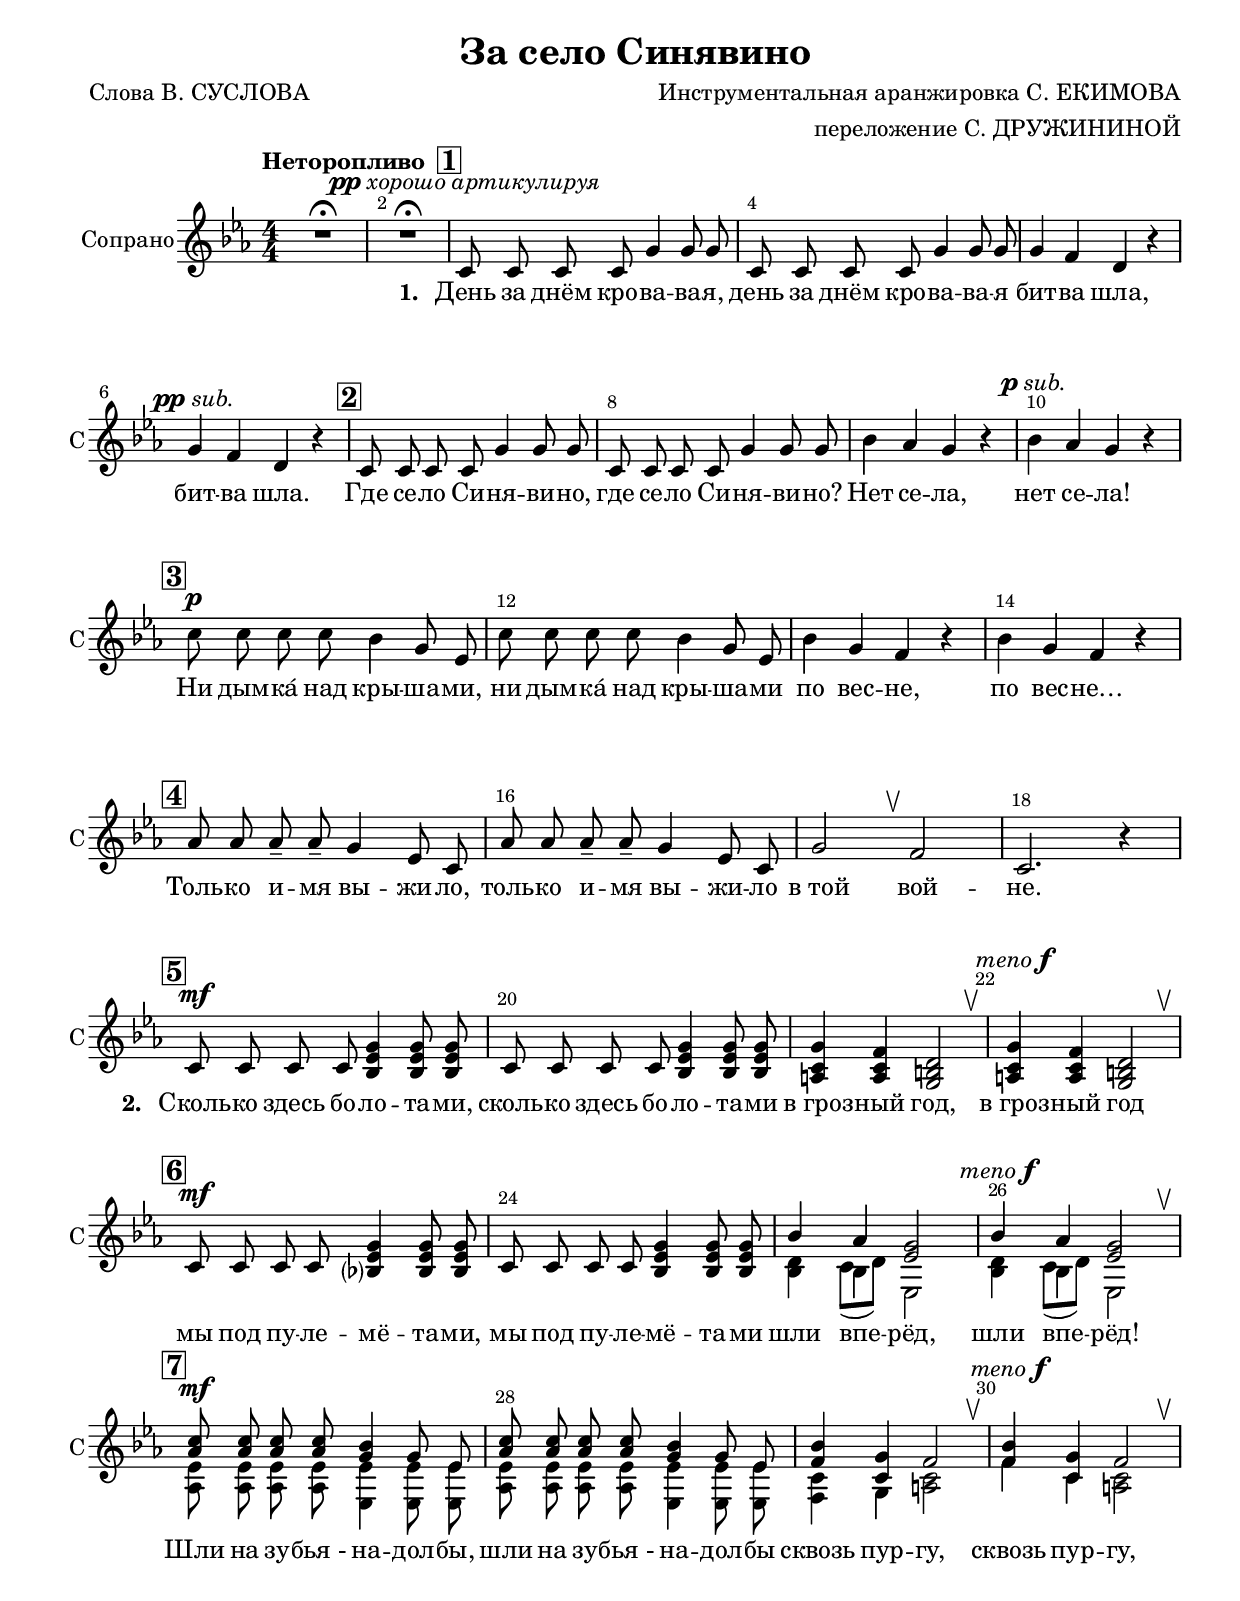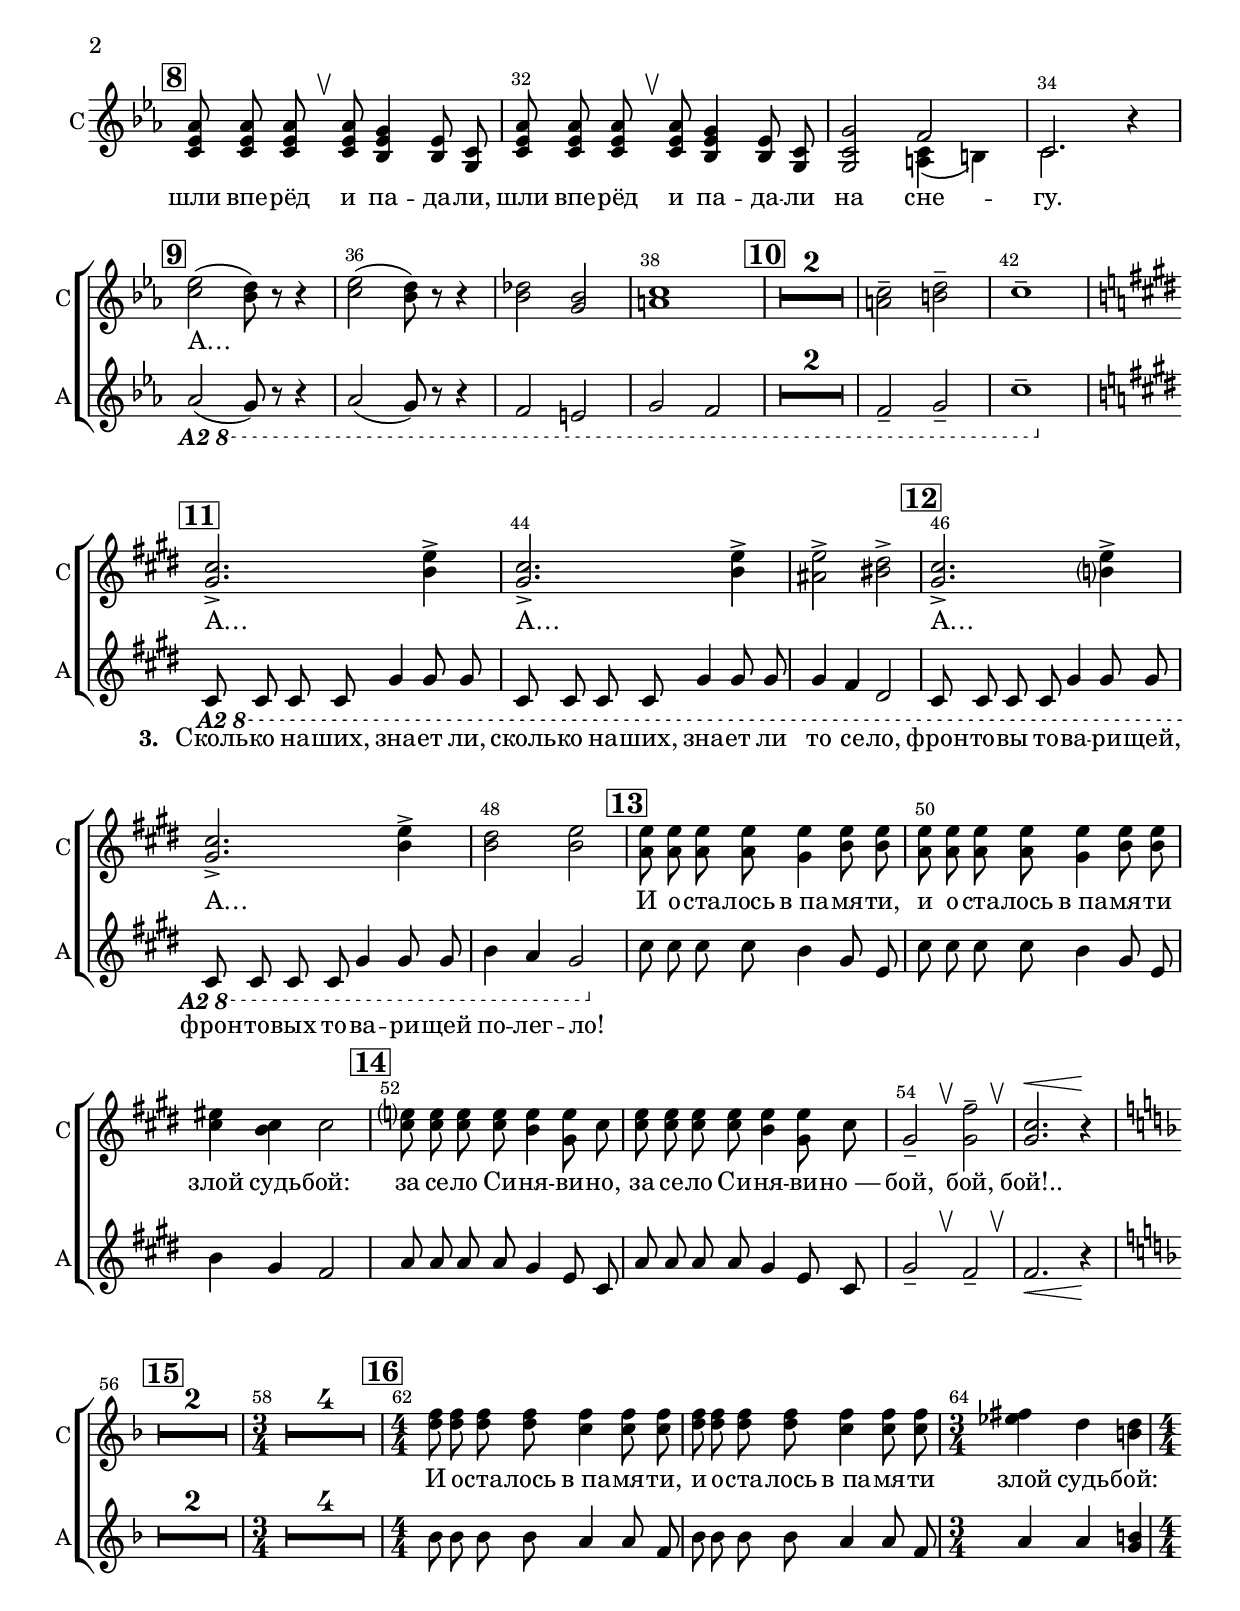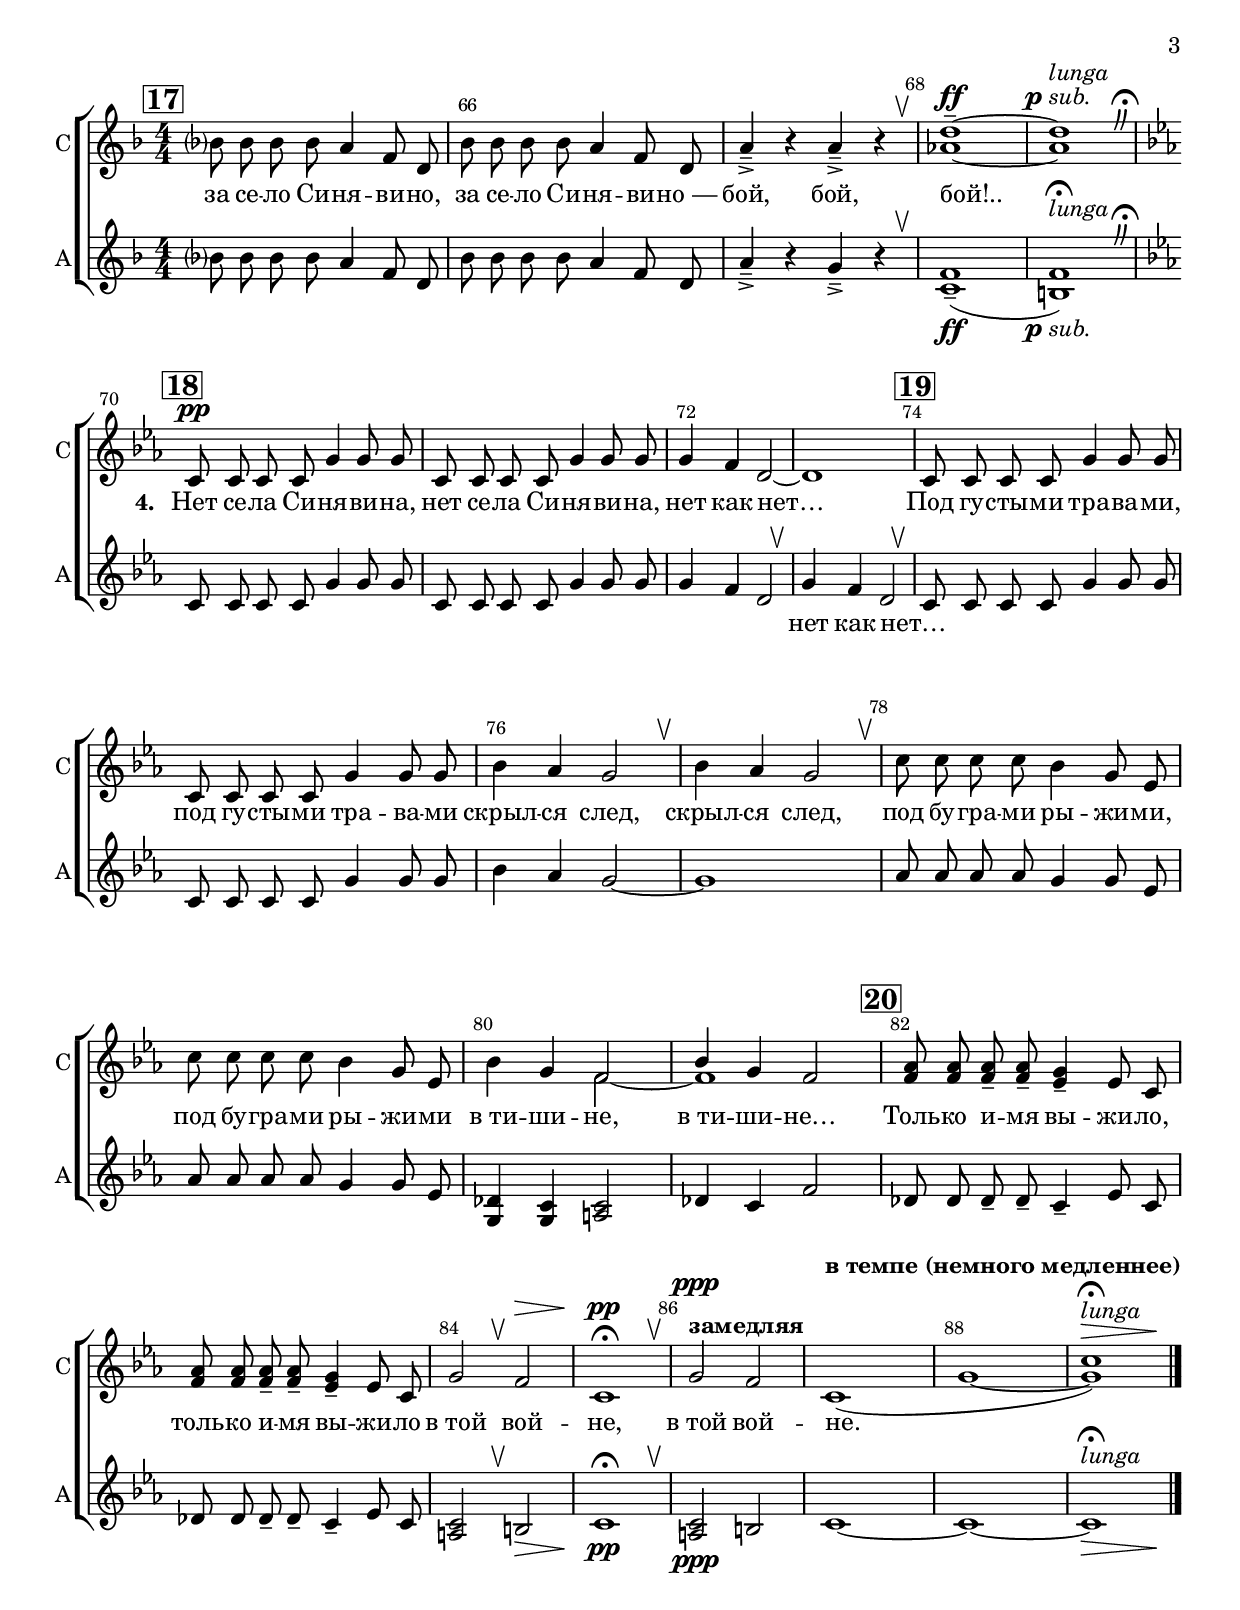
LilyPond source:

\version "2.24.2"

% закомментируйте строку ниже, чтобы получался pdf с навигацией
%#(ly:set-option 'point-and-click #f)
#(ly:set-option 'midi-extension "mid")
#(set-default-paper-size "a4")
%#(set-global-staff-size 18)

\header {
  title = "За село Синявино"
  poet = "Слова В. СУСЛОВА"
  composer = "Инструментальная аранжировка С. ЕКИМОВА"
  arranger = "переложение С. ДРУЖИНИНОЙ"
%  composer = "М. Матвеев"
%  poet = "Слова Е. Руженцева"
  % Удалить строку версии LilyPond 
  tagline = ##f
}
% mark with numbers in squares
squaremarks = {  \set Score.rehearsalMarkFormatter = #format-mark-box-numbers }

global = {
  \key c \minor
  \time 4/4
  \numericTimeSignature
  \autoBeamOff
      \set Score.skipBars = ##t
    \override MultiMeasureRest.expand-limit = #1
    \squaremarks
}

%make visible number of every 2-nd bar
secondbar = {
  \override Score.BarNumber.break-visibility = #end-of-line-invisible
  \override Score.BarNumber.X-offset = #1
  \override Score.BarNumber.self-alignment-X = #LEFT
  \set Score.barNumberVisibility = #(every-nth-bar-number-visible 2)
}

%use this as temporary line break
abr = { \break }

% uncommend next line when finished
abr = {}

%once hide accidental (runaround for cadenza
nat = { \once \hide Accidental }

breathes = { \once \set breathMarkType = #'upbow \breathe }

menof = #(make-dynamic-script (markup #:normal-text #:italic"meno" #:dynamic "f"))
psub = #(make-dynamic-script (markup  #:dynamic "p" #:normal-text #:italic"sub."))
ppsub = #(make-dynamic-script (markup  #:dynamic "pp" #:normal-text #:italic"sub."))
ppart = #(make-dynamic-script (markup  #:dynamic "pp" #:normal-text #:italic "хорошо артикулируя"))

S = { \change Staff = upstaff \voiceTwo }
A = { \change Staff = downstaff \oneVoice}
VO = \voiceOne
OV = \oneVoice

sopvoice = \relative c' {
  \global
  \dynamicUp
  \secondbar
  \tempo "Неторопливо"
  R1\fermata
  R1\fermata
  \mark 1
  c8^\ppart 8 8 8 g'4 8 8 |
  c,8 8 8 8 g'4 8 8 | \abr
  
  g4 f d4 r |
  g4^\ppsub f d r |
  \mark 2
  c8 8 8 8 g'4 8 8 |
  c,8 8 8 8 g'4 8 8 | \abr
  
  bes4 as g r |
  bes4\psub as g r | \break
  \mark 3
  c8\p 8 8 8 bes4 g8 es |
  c'8 8 8 8 bes4 g8 es | \abr
  
  bes'4 g f r |
  bes g f r | \break
  \mark 4
  as8 8 8-- 8-- g4 es8 c |
  as'8 8 8-- 8-- g4 es8 c | \abr
  
  g'2 \breathes f |
  c2. r4 | \break
  \mark 5
  c8\mf 8 8 8 <bes es g>4 8 8 | \abr
  
  c8 8 8 8 <bes es g>4 8 8 |
  <g'  c, a>4 <f c a> <d b g>2 \breathes |
  <g c, a>4\menof <f c a> <d b g>2 | \breathes \abr
  
   \mark 6 c8\mf 8 8 8 <bes es g>4 8 8 |
  c8 8 8 8 <bes es g>4 8 8 |
  \VO bes'4 as  <g es>2 \abr
  
  bes4^\menof as  <g es>2 \breathes |
   \mark 7 <as c>8\mf 8 8 8 <bes g>4 g8 es |
  <as c>8 8 8 8 <bes g>4 g8 es | \abr
  
  <bes' f>4 <g c,> f2 \breathes |
  <bes f>4^\menof <g c,> f2 \breathes |
   \mark 8 \OV <as es c>8 8 8 \breathes 8 <g es bes>4 <es bes> 8 <c g> | \abr
  
  <c es as>8 8 8 \breathes 8 <bes es g>4 <bes es>8 <g c> |
  <g c g'>2 \VO f'2 |
  c2. r4 | \abr
  
  \OV
   \break \mark 9 
  <c' es>2( <bes d>8) r r4 |
  <c es>2( <bes d>8) r r4 |
  <bes des>2 <g bes> | \abr
  
  <a c>1 
   \mark 10 R1*2 | \abr
  
  q2-- <b d>-- |
  c1--
   \mark 11 \key cis\minor
  <cis gis>2.-> <e b>4-> | \abr

<cis gis>2.-> <e b>4-> | 
<ais, e'>2-> <bis dis>-> |
 \mark 12 <gis cis>2.-> <b e>4-> | \abr

<gis cis>2.-> <b e>4-> |
<b dis>2 <b e> |
 \mark 13 <a e'>8 8 8 8 <gis e'>4 <b e>8 8 | \abr

<a e'>8 8 8 8 <gis e'>4 <b e>8 8 |
<cis eis>4 <b cis> cis2 |
\mark 14 <e cis>8 8 8 8 <e b>4 <e gis,>8 cis8 |
<e cis>8 8 8 8 <e b>4 <e gis,>8 cis8 | \abr

gis2-- \breathes <gis fis'>-- \breathes |
<gis cis>2.\< r4 \! |
\mark 15 \key f\major R1*2 \time 3/4 | \abr

R2.*4
\time 4/4
\mark 16 <d' f>8 8 8 8 <c f>4 8 8 |
<d f>8 8 8 8 <c f>4 8 8 | \abr

\time 3/4 <es fis>4 d <d b> | \pageBreak
\time 4/4 \mark 17 bes8 8 8 8 a4 f8 d |
bes'8 8 8 8 a4 f8 d | \abr

a'4---> r a---> r \breathes |
<as d>1--\ff~ |
\set Score.caesuraType = #'((breath . curvedcaesura))
1^\psub^\markup\italic"lunga" \caesura\fermata \key c\minor \abr

\mark 18 c,8\pp 8 8 8 g'4 8 8 |
c,8 8 8 8 g'4 8 8 |
g4 f d2~ |
1 | \abr

\mark 19 c8 8 8 8 g'4 8 8 |
c,8 8 8 8 g'4 8 8 |
bes4 as g2 \breathes |
bes4 as g2 \breathes | \abr

c8 8 8 8 bes4 g8 es |
c'8 8 8 8 bes4 g8 es |
bes'4 g 
<< { \voiceOne f2 bes4 g f2 }  \new Voice { \voiceTwo f2~f1 }>>
 | \abr
\OV
\mark 20 <f as>8 8 8-- 8-- <es g>4-- es8 c |
<f as>8 8 8-- 8-- <es g>4-- es8 c |
g'2 \breathes f\> |
c1\pp\fermata \breathes | \abr

\tempo "замедляя" g'2\ppp   f |
 \tempo "в темпе (немного медленнее)" c1( |
g'~ |
\after 2. \! <g c>)\fermata\> ^\markup\italic"lunga" 
  
 \bar "|."
}

altvoice = \relative c' {
  \global
  \dynamicDown
  
  s1*24
  \S
  <bes d>4 << s4\\ bes4 \\ s4 \\ {c8[( d])}  >> es,2
  <bes' d>4 << s4\\ bes4 \\ s4 \\ {c8[( d])}  >> es,2
  <as es'>8 8 8 8 <es es'>4 8 8
  <as es'>8 8 8 8 <es es'>4 8 8
  <f c'>4 g <c a>2 |
  f4 c <c a>2
  s1*2
  s2 <c a>4( b) |
  c2. r4
  \A
  \ottava -1 
  \set Staff.ottavation = "A2 8"
  as2( g8) r r4
  as2( g8) r r4
  f2 e
  
  g2 f
  R1*2
  
  f2-- g-- |
  c1-- \ottava 0
  \key cis\minor
  \ottava -1
  cis,8 8 8 8 gis'4 8 8 |
  
  %page 23
  cis,8 8 8 8 gis'4 8 8 |
  gis4 fis dis2 |
  cis8 8 8 8 gis'4 8 8 |
  
  cis,8 8 8 8 gis'4 8 8 |
  b4 a gis2 | \ottava 0
  cis'8 8 8 8 b4 gis8 e |
  
  %page 24
  cis'8 8 8 8 b4 gis8 e |
  b'4 gis fis2 |
  a8 8 8 8 gis4 e8 cis |
  a'8 8 8 8 gis4 e8 cis |
  
  gis'2-- \breathes fis-- \breathes |
  fis2.\< r4\! 
  
 \key f\major R1*2 \time 3/4 | 
 
 %page 25
 
R2.*4
\time 4/4 bes8 8 8 8 a4 8 f8 |
bes8 8 8 8 a4 8 f8 |

\time 3/4 a4 a <g b> |
\time 4/4 bes8 8 8 8 a4 f8 d |
bes'8 8 8 8 a4 f8 d |

%page 26
a'4---> r g---> r \breathes |
<f c>1--\ff( |
<f b,>)\psub^\markup\italic"lunga"\fermata 
  \caesura\fermata \key c\minor
  
  c8 8 8 8 g'4 8 8 |
  c,8 8 8 8 g'4 8 8 |
  g4 f d2 \breathes |
  g4 f d2 \breathes |
  
  c8 8 8 8 g'4 8 8 |
  c,8 8 8 8 g'4 8 8 |
  bes4 as g2~ |
  1 |
  
  %page 27
  as8 8 8 8 g4 8 es |
  as8 8 8 8 g4 8 es |
  <des g,>4 <c g> <a c>2 |
  des4 c f2 |
  
  des8 8 8-- 8-- c4-- es8 c |
  des8 8 8-- 8-- c4-- es8 c |
  <c a>2 \breathes b2\> |
  c1\pp\fermata \breathes |
  
  <c a>2\ppp b |
  c1~ |
  1~ |
  \after 2. \! 1\fermata\> ^\markup\italic"lunga" 
  
  \bar "|."
}



lyricscore = \lyricmode {
  \set stanza = "1. " День за днём кро -- ва -- ва -- я, день за днём кро -- ва -- ва -- я
  бит -- ва шла, бит -- ва шла. Где се -- ло Си -- ня -- ви -- но, где се -- ло Си -- ня -- ви -- но?
  Нет се -- ла, нет се -- ла! Ни дым -- ка́ над кры -- ша -- ми, ни дым -- ка́ над кры -- ша -- ми
  
  по вес -- не, по вес -- не… Толь -- ко и -- мя вы -- жи -- ло, толь -- ко и -- мя вы -- жи -- ло
  в_той вой -- не. \set stanza = "2. " Сколь -- ко здесь бо -- ло -- та -- ми,
  сколь -- ко здесь бо -- ло -- та -- ми в_гроз -- ный год, в_гроз -- ный год
  мы под пу -- ле -- мё -- та -- ми, мы под пу -- ле -- мё -- та -- ми шли впе -- рёд,
  
  шли впе -- рёд! Шли на зу -- бья_- на -- дол -- бы, шли на зу -- бья_- на -- дол -- бы
  сквозь пур -- гу, сквозь пур -- гу, шли впе -- рёд и па -- да -- ли,
  шли впе -- рёд и па -- да -- ли на сне -- гу.
  
  А… _ _ _
  _
  _ _ _   А… _
  А… _ _ _ А… _
  А… _ _ _ И о -- ста -- лось в_па -- мя -- ти,
  
  и о -- ста -- лось в_па -- мя -- ти злой судь -- бой: за се -- ло Си -- ня -- ви -- но, за се -- ло Си -- ня -- ви -- но_—
  бой, бой, бой!..
  
  И о -- ста -- лось в_па -- мя -- ти, и о -- ста -- лось в_па -- мя -- ти
  злой судь -- бой: за се -- ло Си -- ня -- ви -- но, за се -- ло Си -- ня -- ви -- но_—
  
  бой, бой, бой!..
  \set stanza = "4. " Нет се -- ла Си -- ня -- ви -- на, нет се -- ла Си -- ня -- ви -- на, нет как нет…
  Под гу -- сты -- ми тра -- ва -- ми, под гу -- сты -- ми тра -- ва -- ми скрыл -- ся след, скрыл -- ся след,
  
  под бу -- гра -- ми ры -- жи -- ми, под бу -- гра -- ми ры -- жи -- ми в_ти -- ши -- не, в_ти -- ши -- не…
  Толь -- ко и -- мя вы -- жи -- ло, толь -- ко и -- мя вы -- жи -- ло в_той вой -- не,
  в_той вой -- не.
}

lyricscorea = \lyricmode {
 _ _ _ _ _ _ 
 
 _ _ _ _ 
 _ _
 _ _ _ _ _ _ _ _ _ _ _ _ 
 _ _ _ _ _ _ _ _ _ _ _ \set stanza = "3. " Сколь -- ко на -- ших, зна -- ет ли, 
 
 сколь -- ко на -- ших, зна -- ет ли то се -- ло, фрон -- то -- вы то -- ва -- ри -- щей,
 фрон -- то -- вых то -- ва -- ри -- щей по -- лег -- ло! _ _ _ _ _ _ _
 
 _ _ _ _ _ _ _ _ _ _ _ _ _ _ _ _ _ _ _ _ _ _ _ _
 _ _ _
 
 _ _ _ _ _ _ _ _ _ _ _ _ _ _
 _ _ _ _ _ _ _ _ _ _ _ _ _ _ _ _ _
 
 _ _ _
 _ _ _ _ _ _ _ _ _ _ _ _ _ _ _ _ _ нет как нет…
 _ _ _ _ _ _ _ _ _ _ _ _ _ _ _ _ _ _ _ _
 
 
}


\bookpart {
  \paper {
    top-margin = 15
    left-margin = 15
    right-margin = 10
    bottom-margin = 20
    indent = 15
    
    ragged-last-bottom = ##f
  }
  \score {
 %     \transpose es f {
    \new ChoirStaff <<
      \new Staff = "upstaff" \with {
        instrumentName = "Сопрано"
        shortInstrumentName = "С"
      } <<
        \new Voice = "soprano" { \oneVoice \sopvoice }
      >> 
      
      \new Lyrics \lyricsto "soprano" { \lyricscore }
      
     \new Staff = "downstaff" \with {
        instrumentName = "Альты"
        shortInstrumentName = "А"
      } <<
        \new Voice  = "alto" { \oneVoice \altvoice }
      >> 
      
            \new Lyrics \lyricsto "alto" { \lyricscorea }

      
      % or: \new Lyrics \lyricsto "soprano" { \lyricscore }
      % alternative lyrics above up staff
      %\new Lyrics \with {alignAboveContext = "upstaff"} \lyricsto "soprano" \lyricst
    >>
 %     }  % transposeµ
    \layout { 
      \context {
        \Score
%         \override BarNumber.break-visibility = #end-of-line-invisible
%          \override BarNumber.self-alignment-X = #LEFT
%          \override BarNumber.stencil  = #(make-stencil-boxer 0.1 0.25 ly:text-interface::print)
%          barNumberVisibility = #all-bar-numbers-visible
%          barNumberVisibility = #(every-nth-bar-number-visible 2)
}
      \context {
        \Staff
        \accidentalStyle modern-voice-cautionary
        \RemoveAllEmptyStaves
        \consists Merge_rests_engraver
        % удаляем обозначение темпа из общего плана
        %  \remove "Time_signature_engraver"
        %  \remove "Bar_number_engraver"
        %\RemoveEmptyStaves
        %\override VerticalAxisGroup.remove-first = ##t
      }
      %Metronome_mark_engraver
    }
  }
  


  
}

\bookpart {
  \score {
    \unfoldRepeats
 %     \transpose es f {
    \new ChoirStaff <<
      \new Staff = "upstaff" \with {
        instrumentName = "Хор"
        shortInstrumentName = "Х"
        midiInstrument = "voice oohs"
      } <<
        \new Voice = "soprano" { \voiceOne \sopvoice }
        \new Voice  = "alto" { \voiceTwo \altvoice }
      >> 
      
      \new Lyrics \lyricsto "soprano" { \lyricscore }
      
    >>
%      }  % transposeµ
    \midi {
      \tempo 8=90
    }
  }
}
